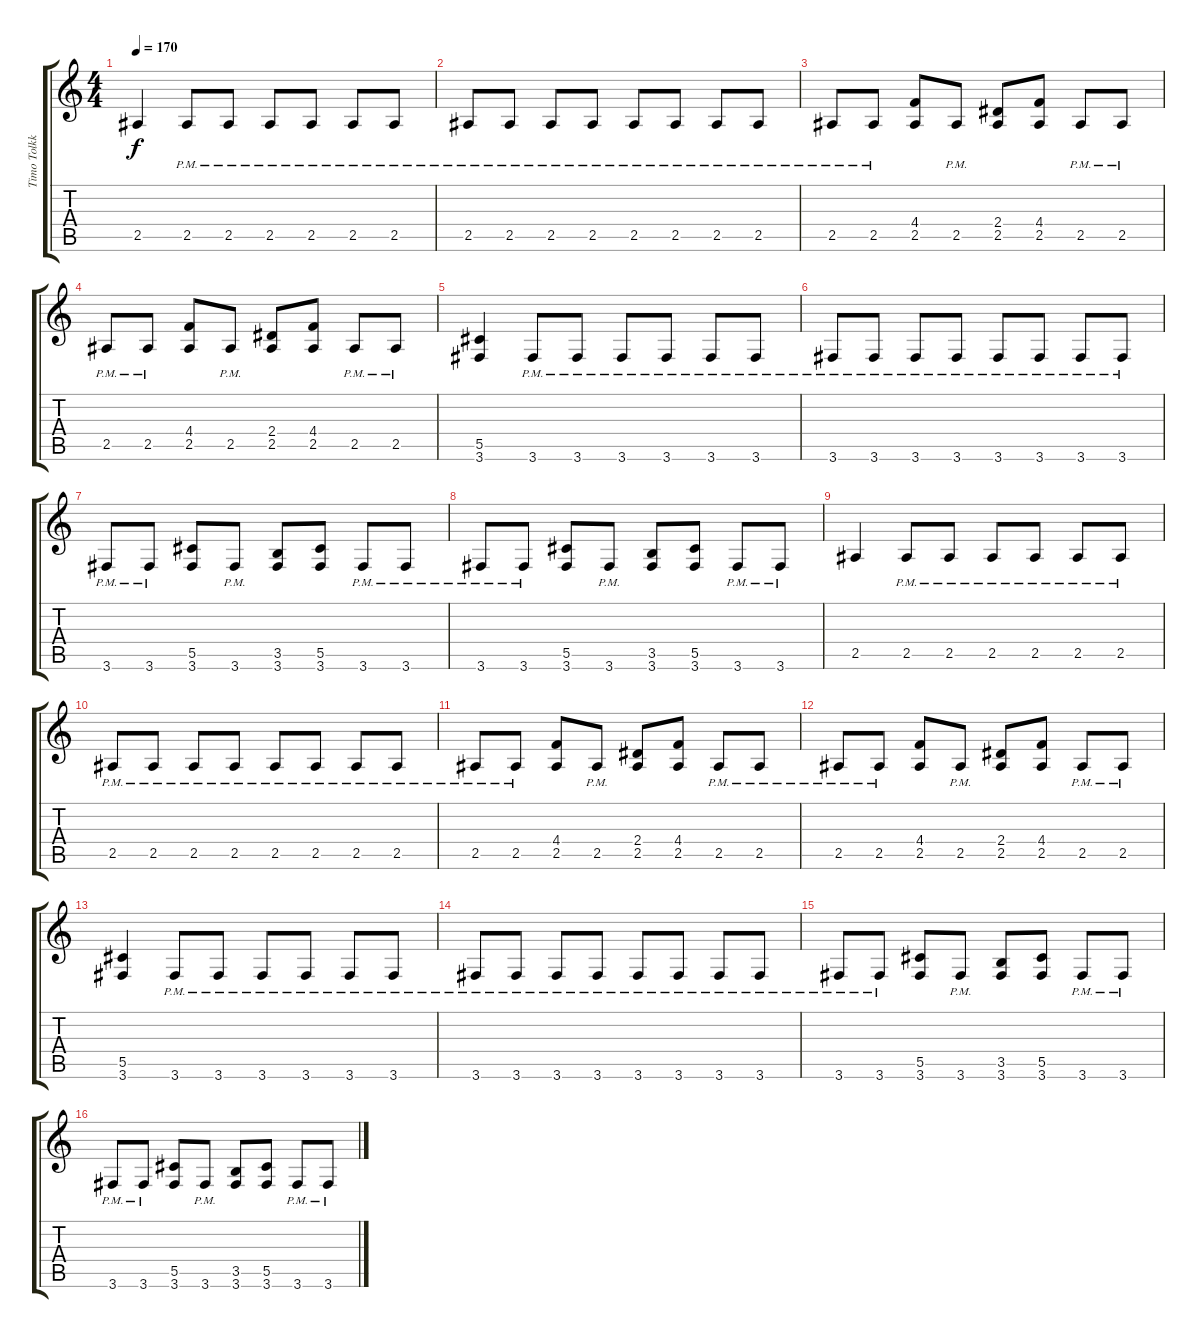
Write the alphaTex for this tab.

\track ("Timo Tolkki" "Timo Tolkk") {instrument overdrivenguitar}
\staff {score tabs}
\tuning (Eb4 Bb3 Gb3 Db3 Ab2 Eb2) {hide}
\ts (4 4)
\tempo 170
\clef g2
\ks c
2.5.4{dy f} 2.5{pm}.8 2.5{pm}.8 2.5{pm}.8 2.5{pm}.8 2.5{pm}.8 2.5{pm}.8 |
2.5{pm}.8 2.5{pm}.8 2.5{pm}.8 2.5{pm}.8 2.5{pm}.8 2.5{pm}.8 2.5{pm}.8 2.5{pm}.8 |
2.5{pm}.8 2.5{pm}.8 (4.4 2.5).8 2.5{pm}.8 (2.4 2.5).8 (4.4 2.5).8 2.5{pm}.8 2.5{pm}.8 |
2.5{pm}.8 2.5{pm}.8 (4.4 2.5).8 2.5{pm}.8 (2.4 2.5).8 (4.4 2.5).8 2.5{pm}.8 2.5{pm}.8 |
(5.5 3.6).4 3.6{pm}.8 3.6{pm}.8 3.6{pm}.8 3.6{pm}.8 3.6{pm}.8 3.6{pm}.8 |
3.6{pm}.8 3.6{pm}.8 3.6{pm}.8 3.6{pm}.8 3.6{pm}.8 3.6{pm}.8 3.6{pm}.8 3.6{pm}.8 |
3.6{pm}.8 3.6{pm}.8 (5.5 3.6).8 3.6{pm}.8 (3.5 3.6).8 (5.5 3.6).8 3.6{pm}.8 3.6{pm}.8 |
3.6{pm}.8 3.6{pm}.8 (5.5 3.6).8 3.6{pm}.8 (3.5 3.6).8 (5.5 3.6).8 3.6{pm}.8 3.6{pm}.8 |
2.5.4 2.5{pm}.8 2.5{pm}.8 2.5{pm}.8 2.5{pm}.8 2.5{pm}.8 2.5{pm}.8 |
2.5{pm}.8 2.5{pm}.8 2.5{pm}.8 2.5{pm}.8 2.5{pm}.8 2.5{pm}.8 2.5{pm}.8 2.5{pm}.8 |
2.5{pm}.8 2.5{pm}.8 (4.4 2.5).8 2.5{pm}.8 (2.4 2.5).8 (4.4 2.5).8 2.5{pm}.8 2.5{pm}.8 |
2.5{pm}.8 2.5{pm}.8 (4.4 2.5).8 2.5{pm}.8 (2.4 2.5).8 (4.4 2.5).8 2.5{pm}.8 2.5{pm}.8 |
(5.5 3.6).4 3.6{pm}.8 3.6{pm}.8 3.6{pm}.8 3.6{pm}.8 3.6{pm}.8 3.6{pm}.8 |
3.6{pm}.8 3.6{pm}.8 3.6{pm}.8 3.6{pm}.8 3.6{pm}.8 3.6{pm}.8 3.6{pm}.8 3.6{pm}.8 |
3.6{pm}.8 3.6{pm}.8 (5.5 3.6).8 3.6{pm}.8 (3.5 3.6).8 (5.5 3.6).8 3.6{pm}.8 3.6{pm}.8 |
3.6{pm}.8 3.6{pm}.8 (5.5 3.6).8 3.6{pm}.8 (3.5 3.6).8 (5.5 3.6).8 3.6{pm}.8 3.6{pm}.8
